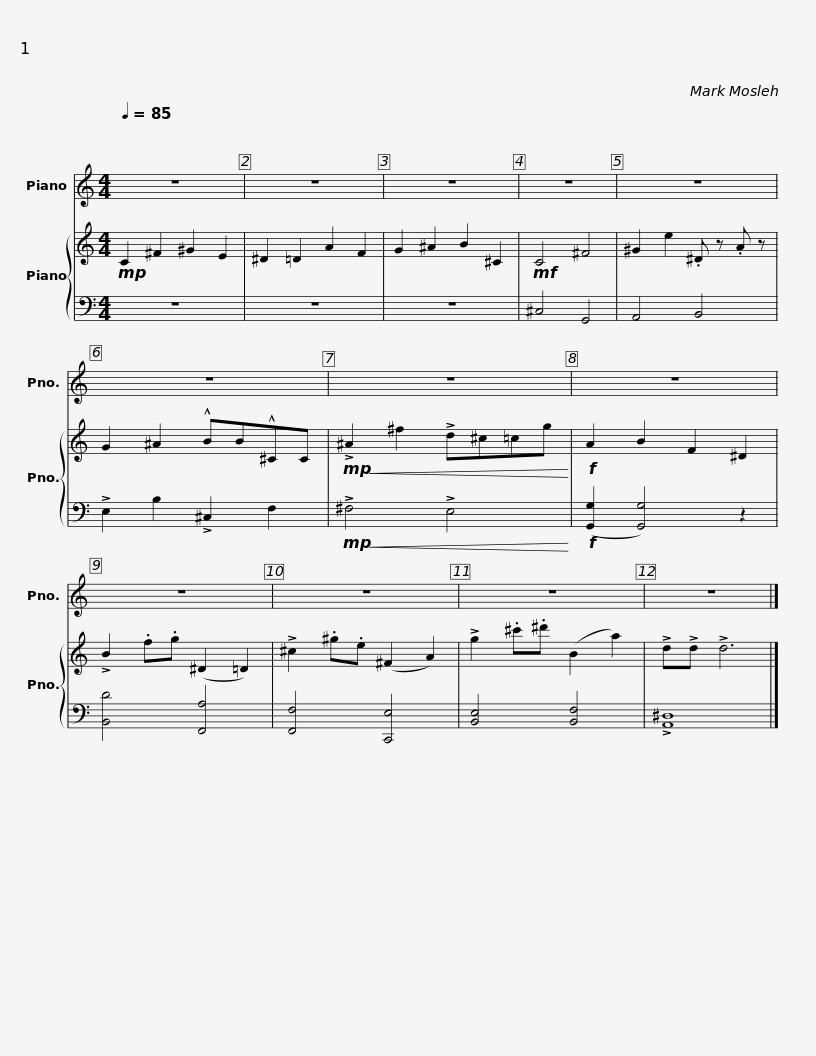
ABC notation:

X:1
%%score 1 { 2 | 3 }
L:1/8
Q:1/4=85
M:4/4
I:linebreak $
K:C
V:1 treble
V:2 treble
V:3 bass
V:1
 z8 | z8 | z8 | z8 | z8 | %5
 z8 |$ z8 | z8 | z8 | z8 | %10
 z8 | z8 |] %12
V:2
!mp! C2 ^F2 ^G2 E2 | ^D2 =D2 A2 F2 | G2 ^A2 B2 ^C2 |!mf! C4 ^F4 | ^G2 e2 .^D z .A z | %5
 G2 ^A2 !^!BB!^!^CC |$!mp!!<(! !>!^A2 ^f2 !>!d^c=cg!<)! |!f! A2 B2 F2 ^D2 | !>!B2 .f.g (^D2 =D2) | !>!^c2 .^g.e (^F2 A2) | %10
 !>!g2 .^c'.^d' (B2 a2) | !>!d!>!d !>!d6 |] %12
V:3
 z8 | z8 | z8 | ^C,4 G,,4 | A,,4 B,,4 | %5
 !>!E,2 B,2 !>!^C,2 F,2 |$!mp!!<(! !>!^F,4 !>!E,4!<)! |!f! ([G,,G,]2 [G,,G,]4) z2 | [B,,D]4 [F,,A,]4 | [F,,F,]4 [C,,E,]4 | %10
 [B,,E,]4 [B,,F,]4 | !>![A,,^D,]8 |] %12
